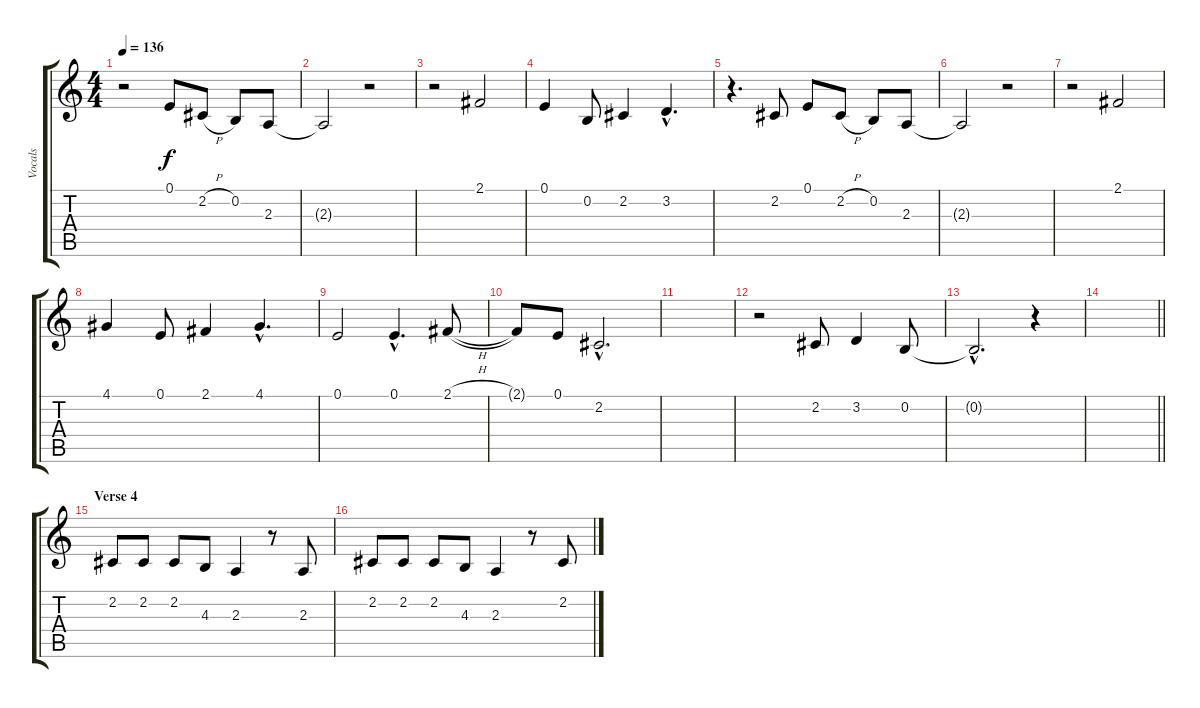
\track ("Vocals" "Vocals") {instrument clarinet}
\staff {score tabs}
\tuning (E4 B3 G3 D3 A2 E2) {hide}
\ts (4 4)
\tempo 136
\clef g2
\ks c
r.2{dy f} 0.1.8 2.2{h}.8 0.2.8 2.3.8 |
2.3{t}.2 r.2 |
r.2 2.1.2 |
0.1.4 0.2.8 2.2.4 3.2{hac}.4{d} |
r.4{d} 2.2.8 0.1.8 2.2{h}.8 0.2.8 2.3.8 |
2.3{t}.2 r.2 |
r.2 2.1.2 |
4.1.4 0.1.8 2.1.4 4.1{hac}.4{d} |
0.1.2 0.1{hac}.4{d} 2.1{h}.8 |
2.1{t}.8 0.1.8 2.2{hac}.2{d} |
|
r.2 2.2.8 3.2.4 0.2.8 |
0.2{hac t}.2{d} r.4 |
\barLineRight lightlight
|
\section ("" "Verse 4")
2.2.8 2.2.8 2.2.8 4.3.8 2.3.4 r.8 2.3.8 |
2.2.8 2.2.8 2.2.8 4.3.8 2.3.4 r.8 2.2.8
